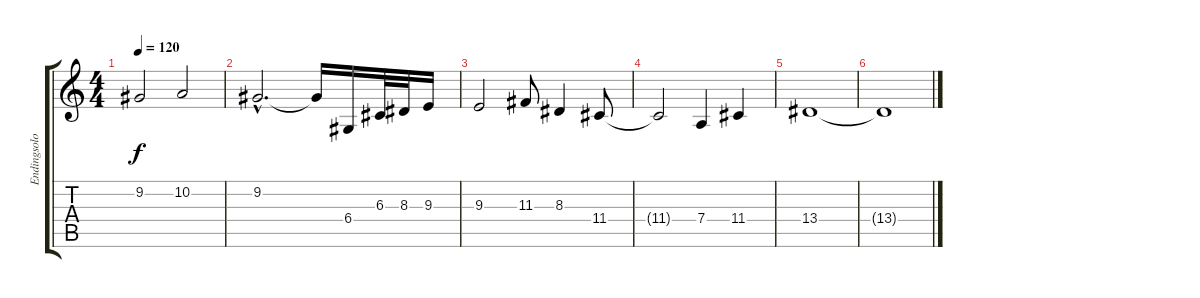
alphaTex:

\track ("Endingsolo" "Endingsolo") {instrument choiraahs}
\staff {score tabs}
\tuning (E4 B3 G3 D3 A2 E2) {hide}
\ts (4 4)
\tempo 120
\clef g2
\ks c
9.2.2{dy f} 10.2.2 |
9.2{hac}.2{d} 9.2{t}.16 6.4.16 6.3.32 8.3.32 9.3.16 |
9.3.2 11.3.8 8.3.4 11.4.8 |
11.4{t}.2 7.4.4 11.4.4 |
13.4.1 |
13.4{t}.1{volume 3}
